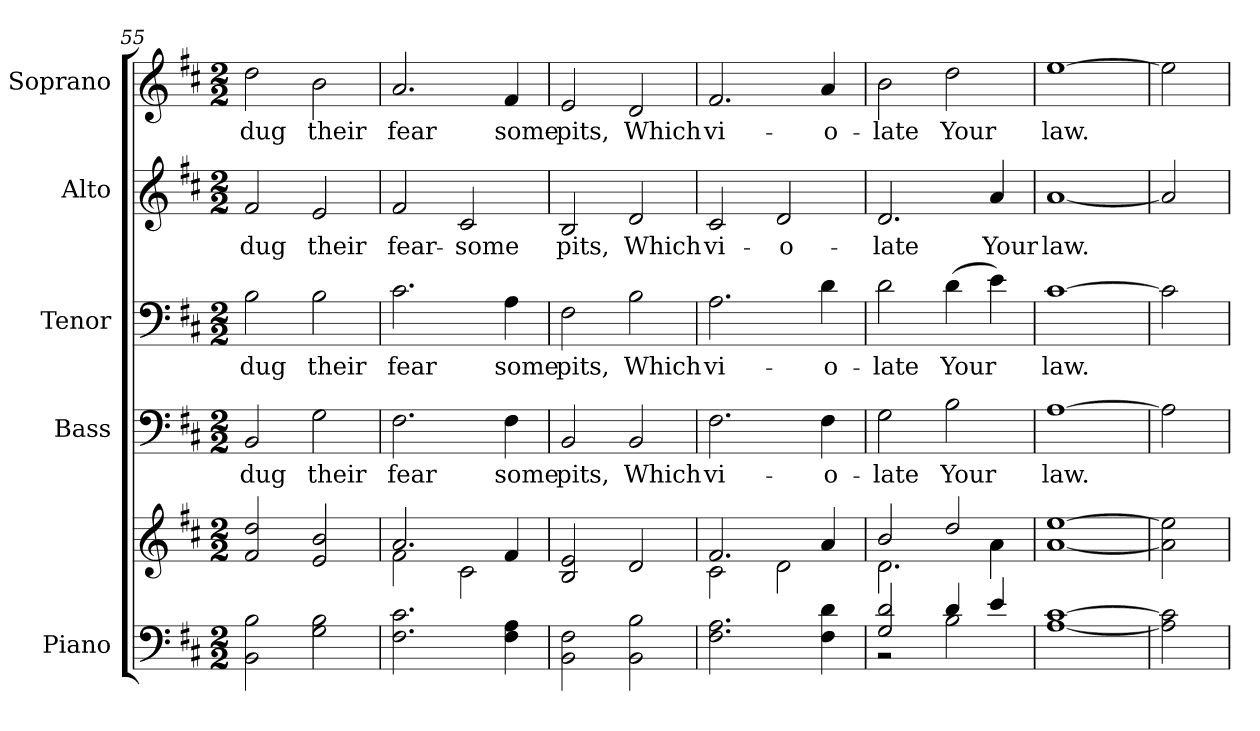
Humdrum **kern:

**kern	**kern	**kern	**text	**kern	**text	**kern	**text	**kern	**text
*part5	*part5	*part4	*part4	*part3	*part3	*part2	*part2	*part1	*part1
*staff6	*staff5	*staff4	*staff4	*staff3	*staff3	*staff2	*staff2	*staff1	*staff1
*I"Piano	*	*I"Bass	*	*I"Tenor	*	*I"Alto	*	*I"Soprano	*
*I'Pno.	*	*I'B.	*	*I'T.	*	*I'A.	*	*I'S.	*
*clefF4	*clefG2	*clefF4	*	*clefF4	*	*clefG2	*	*clefG2	*
*k[f#c#]	*k[f#c#]	*k[f#c#]	*	*k[f#c#]	*	*k[f#c#]	*	*k[f#c#]	*
*D:	*D:	*D:	*	*D:	*	*D:	*	*D:	*
*M2/2	*M2/2	*M2/2	*	*M2/2	*	*M2/2	*	*M2/2	*
=55	=55	=55	=55	=55	=55	=55	=55	=55	=55
!	!	!	!LO:LY:b:color=#000000	!	!	!	!	!	!
!	!	!	!	!	!LO:LY:b:color=#000000	!	!	!	!
!	!	!	!	!	!	!	!LO:LY:b:color=#000000	!	!
!	!	!	!	!	!	!	!	!	!LO:LY:b:color=#000000
2BBi\ 2Bi	2f#i/ 2ddi	2BBi/	dug	2Bi\	dug	2f#i/	dug	2ddi\	dug
!	!	!	!LO:LY:b:color=#000000	!	!	!	!	!	!
!	!	!	!	!	!LO:LY:b:color=#000000	!	!	!	!
!	!	!	!	!	!	!	!LO:LY:b:color=#000000	!	!
!	!	!	!	!	!	!	!	!	!LO:LY:b:color=#000000
2Gi\ 2Bi	2ei/ 2bi	2Gi\	their	2Bi\	their	2ei/	their	2bi\	their
=56	=56	=56	=56	=56	=56	=56	=56	=56	=56
*	*^	*	*	*	*	*	*	*	*
!	!	!	!	!LO:LY:b:color=#000000	!	!	!	!	!	!
!	!	!	!	!	!	!LO:LY:b:color=#000000	!	!	!	!
!	!	!	!	!	!	!	!	!LO:LY:b:color=#000000	!	!
!	!	!	!	!	!	!	!	!	!	!LO:LY:b:color=#000000
2.F#i\ 2.c#i	2.ai/	2f#i\	2.F#i\	fear	2.c#i\	fear	2f#i/	fear-	2.ai/	fear
!	!	!	!	!	!	!	!	!LO:LY:b:color=#000000	!	!
.	.	2c#i\	.	.	.	.	2c#i/	-some	.	.
!	!	!	!	!LO:LY:b:color=#000000	!	!	!	!	!	!
!	!	!	!	!	!	!LO:LY:b:color=#000000	!	!	!	!
!	!	!	!	!	!	!	!	!	!	!LO:LY:b:color=#000000
4F#i\ 4Ai	4f#i/	.	4F#i\	some	4Ai\	some	.	.	4f#i/	some
*	*v	*v	*	*	*	*	*	*	*	*
=57	=57	=57	=57	=57	=57	=57	=57	=57	=57
!	!	!	!LO:LY:b:color=#000000	!	!	!	!	!	!
!	!	!	!	!	!LO:LY:b:color=#000000	!	!	!	!
!	!	!	!	!	!	!	!LO:LY:b:color=#000000	!	!
!	!	!	!	!	!	!	!	!	!LO:LY:b:color=#000000
2BBi\ 2F#i	2Bi/ 2ei	2BBi/	pits,	2F#i\	pits,	2Bi/	pits,	2ei/	pits,
!	!	!	!LO:LY:b:color=#000000	!	!	!	!	!	!
!	!	!	!	!	!LO:LY:b:color=#000000	!	!	!	!
!	!	!	!	!	!	!	!LO:LY:b:color=#000000	!	!
!	!	!	!	!	!	!	!	!	!LO:LY:b:color=#000000
2BBi\ 2Bi	2di/	2BBi/	Which	2Bi\	Which	2di/	Which	2di/	Which
=58	=58	=58	=58	=58	=58	=58	=58	=58	=58
*	*^	*	*	*	*	*	*	*	*
!	!	!	!	!LO:LY:b:color=#000000	!	!	!	!	!	!
!	!	!	!	!	!	!LO:LY:b:color=#000000	!	!	!	!
!	!	!	!	!	!	!	!	!LO:LY:b:color=#000000	!	!
!	!	!	!	!	!	!	!	!	!	!LO:LY:b:color=#000000
2.F#i\ 2.Ai	2.f#i/	2c#i\	2.F#i\	vi-	2.Ai\	vi-	2c#i/	vi-	2.f#i/	vi-
!	!	!	!	!	!	!	!	!LO:LY:b:color=#000000	!	!
.	.	2di\	.	.	.	.	2di/	-o-	.	.
!	!	!	!	!LO:LY:b:color=#000000	!	!	!	!	!	!
!	!	!	!	!	!	!LO:LY:b:color=#000000	!	!	!	!
!	!	!	!	!	!	!	!	!	!	!LO:LY:b:color=#000000
4F#i\ 4di	4ai/	.	4F#i\	-o-	4di\	-o-	.	.	4ai/	-o-
!!LO:PB:g=z
=59	=59	=59	=59	=59	=59	=59	=59	=59	=59	=59
*^	*	*	*	*	*	*	*	*	*	*
!	!	!	!	!	!LO:LY:b:color=#000000	!	!	!	!	!	!
!	!	!	!	!	!	!	!LO:LY:b:color=#000000	!	!	!	!
!	!	!	!	!	!	!	!	!	!LO:LY:b:color=#000000	!	!
!	!	!	!	!	!	!	!	!	!	!	!LO:LY:b:color=#000000
2Gi/ 2di	2r	2bi/	2.di\	2Gi\	-late	2di\	-late	2.di/	-late	2bi\	-late
!	!	!	!	!	!LO:LY:b:color=#000000	!	!	!	!	!	!
!	!	!	!	!	!	!	!LO:LY:b:color=#000000	!	!	!	!
!	!	!	!	!	!	!	!	!	!	!	!LO:LY:b:color=#000000
4di/	2Bi\	2ddi/	.	2Bi\	Your	(4di\	Your	.	.	2ddi\	Your
!	!	!	!	!	!	!	!	!	!LO:LY:b:color=#000000	!	!
4ei/	.	.	4ai\	.	.	4ei\)	.	4ai/	Your	.	.
*v	*v	*	*	*	*	*	*	*	*	*	*
*	*v	*v	*	*	*	*	*	*	*	*
=60	=60	=60	=60	=60	=60	=60	=60	=60	=60
*	*^	*	*	*	*	*	*	*	*
!	!	!	!	!LO:LY:b:color=#000000	!	!	!	!	!	!
*	*v	*v	*	*	*	*	*	*	*	*
*	*^	*	*	*	*	*	*	*	*
!	!	!	!	!	!	!LO:LY:b:color=#000000	!	!	!	!
*	*v	*v	*	*	*	*	*	*	*	*
*	*^	*	*	*	*	*	*	*	*
!	!	!	!	!	!	!	!	!LO:LY:b:color=#000000	!	!
*	*v	*v	*	*	*	*	*	*	*	*
*	*^	*	*	*	*	*	*	*	*
!	!	!	!	!	!	!	!	!	!	!LO:LY:b:color=#000000
*	*v	*v	*	*	*	*	*	*	*	*
[1Ai [1c#i	[1ai [1eei	[1Ai	law.	[1c#i	law.	[1ai	law.	[1eei	law.
=61	=61	=61	=61	=61	=61	=61	=61	=61	=61
2Ai] 2c#i]	2ai] 2eei]	2Ai]	.	2c#i]	.	2ai]	.	2eei]	.
=	=	=	=	=	=	=	=	=	=
*-	*-	*-	*-	*-	*-	*-	*-	*-	*-
